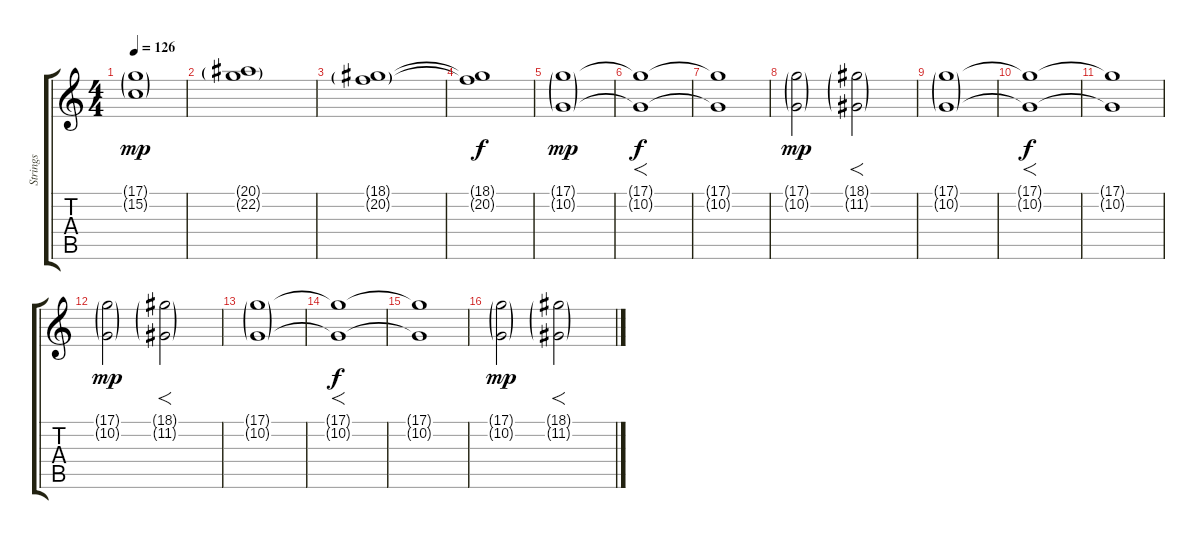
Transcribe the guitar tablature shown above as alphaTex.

\track ("Strings" "Strings") {instrument stringensemble2}
\staff {score tabs}
\tuning (D4 A3 F3 C3 G2 C2) {hide}
\ts (4 4)
\tempo 126
\clef g2
\ks c
(17.1{g} 15.2{g}).1{dy mp} |
(20.1{g} 22.2{g}).1 |
(18.1{g} 20.2{g}).1 |
(18.1{t} 20.2{t}).1{dy f} |
(17.1{g} 10.2{g}).1{dy mp} |
(17.1{t} 10.2{t}).1{f dy f} |
(17.1{t} 10.2{t}).1 |
(17.1{g} 10.2{g}).2{dy mp} (18.1{g} 11.2{g}).2{f} |
(17.1{g} 10.2{g}).1 |
(17.1{t} 10.2{t}).1{f dy f} |
(17.1{t} 10.2{t}).1 |
(17.1{g} 10.2{g}).2{dy mp} (18.1{g} 11.2{g}).2{f} |
(17.1{g} 10.2{g}).1 |
(17.1{t} 10.2{t}).1{f dy f} |
(17.1{t} 10.2{t}).1 |
(17.1{g} 10.2{g}).2{dy mp} (18.1{g} 11.2{g}).2{f}
